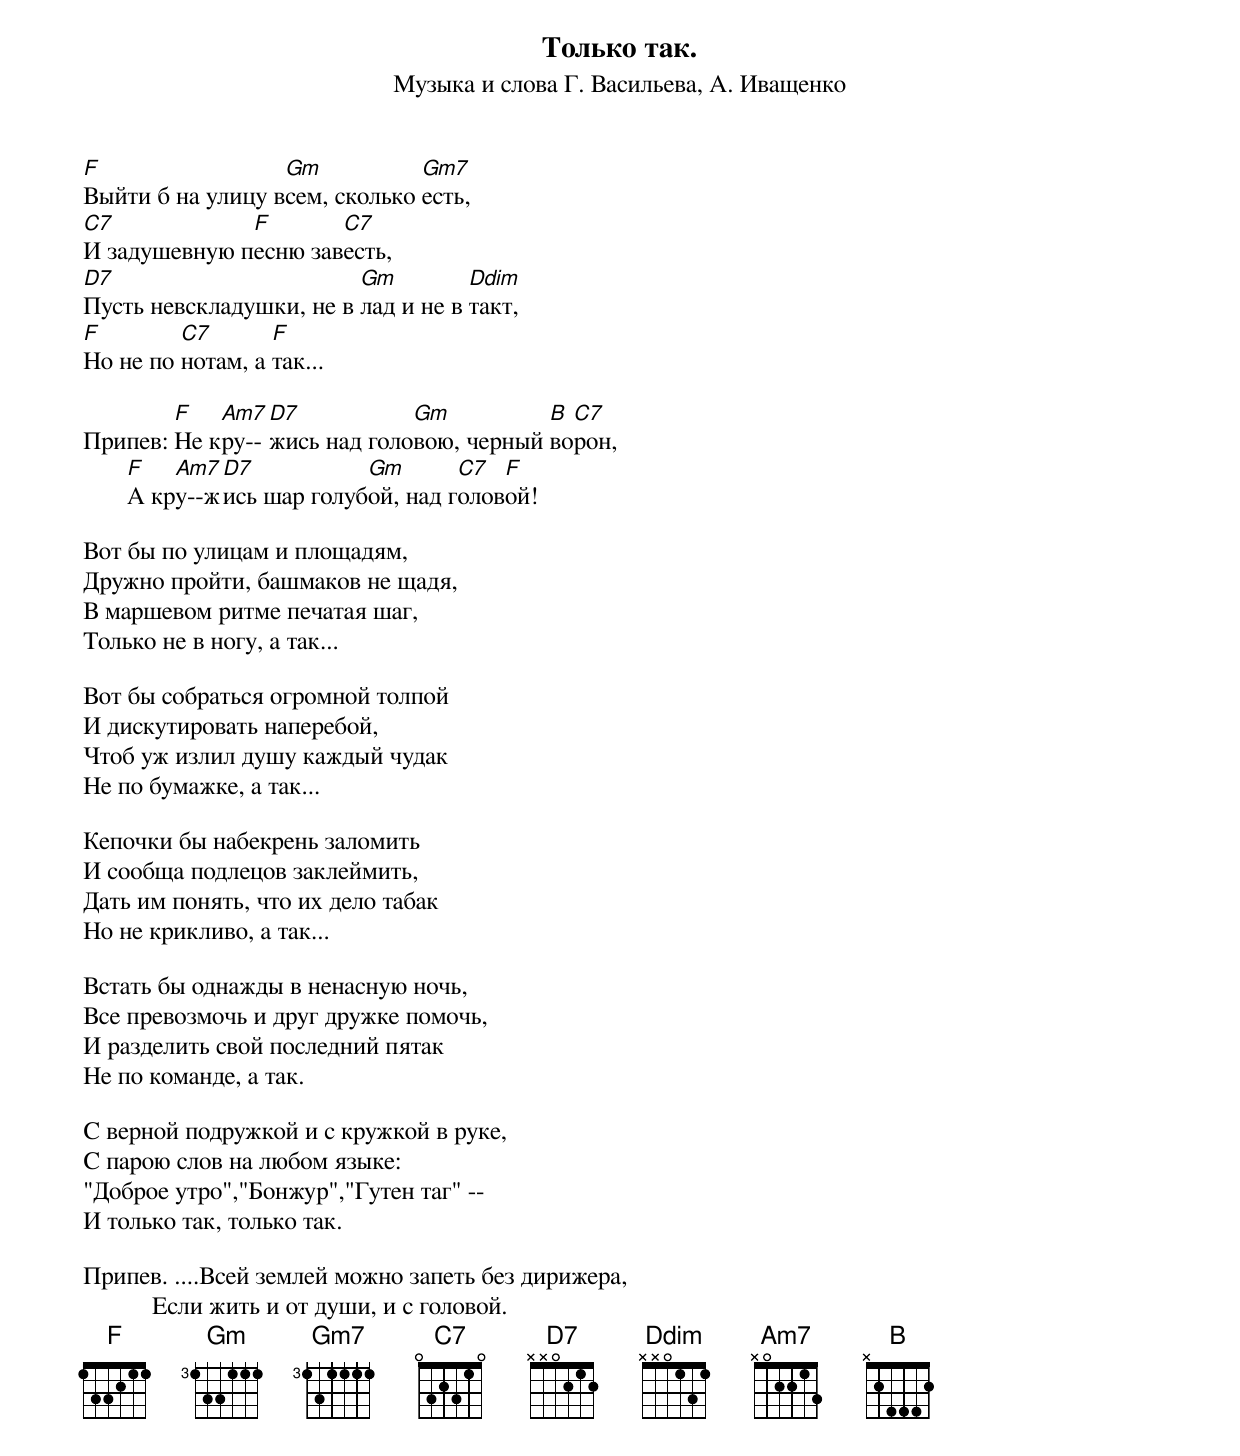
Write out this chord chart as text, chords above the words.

Только так.
Музыка и слова Г. Васильева, А. Иващенко

F                 Gm           Gm7
Выйти б на улицу всем, сколько есть,
C7            F       C7
И задушевную песню завесть,
D7                       Gm         Ddim
Пусть невскладушки, не в лад и не в такт,
F        C7       F
Но не по нотам, а так...

        F   Am7 D7           Gm          B C7
Припев: Не кру--жись над головою, черный ворон,
       F   Am7 D7           Gm       C7  F
       А кру--жись шар голубой, над головой!

Вот бы по улицам и площадям,
Дружно пройти, башмаков не щадя,
В маршевом ритме печатая шаг,
Только не в ногу, а так...

Вот бы собраться огромной толпой
И дискутировать наперебой,
Чтоб уж излил душу каждый чудак
Не по бумажке, а так...

Кепочки бы набекрень заломить
И сообща подлецов заклеймить,
Дать им понять, что их дело табак
Но не крикливо, а так...

Встать бы однажды в ненасную ночь,
Все превозмочь и друг дружке помочь,
И разделить свой последний пятак
Не по команде, а так.

С верной подружкой и с кружкой в руке,
С парою слов на любом языке:
"Доброе утро","Бонжур","Гутен таг" --
И только так, только так.

Припев. ....Всей землей можно запеть без дирижера,
           Если жить и от души, и с головой.
